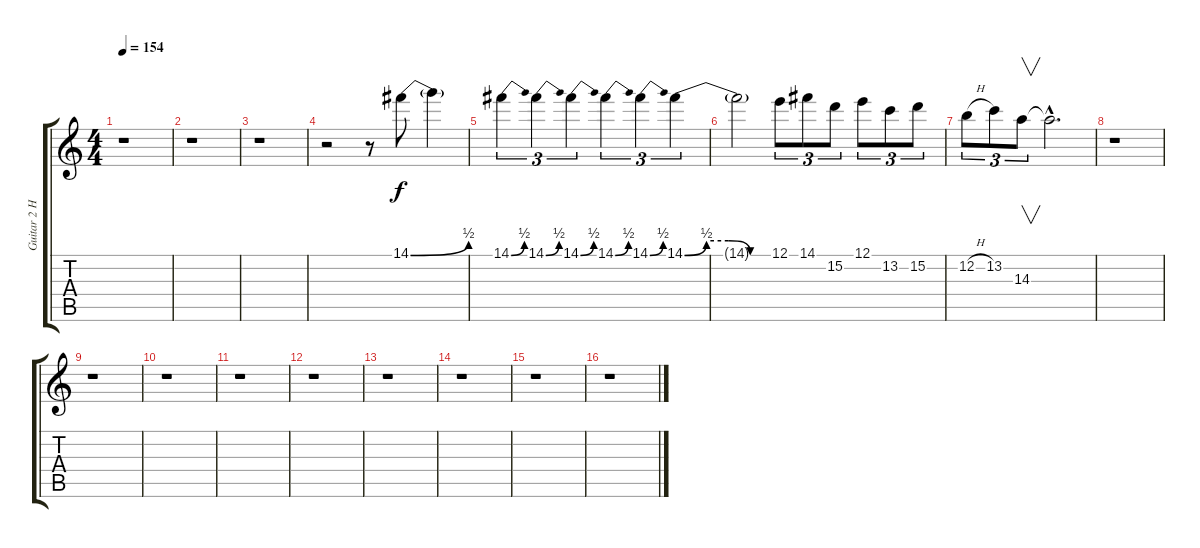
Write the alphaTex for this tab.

\track ("Guitar 2 Harm." "Guitar 2 H") {instrument distortionguitar}
\staff {score tabs}
\tuning (E4 B3 G3 D3 A2 E2) {hide}
\ts (4 4)
\tempo 154
\clef g2
\ks c
r.1{dy f} |
r.1 |
r.1 |
r.2 r.8 14.1{be (bend 0 0 60 2)}.8 14.1{t}.4 |
14.1{be (bend 0 0 60 2)}.4{tu (3 2)} 14.1{be (bend 0 0 60 2)}.4{tu (3 2)} 14.1{be (bend 0 0 60 2)}.4{tu (3 2)} 14.1{be (bend 0 0 60 2)}.4{tu (3 2)} 14.1{be (bend 0 0 60 2)}.4{tu (3 2)} 14.1{be (custom 0 0 15 2 30 2 45 0 60 0)}.4{tu (3 2)} |
14.1{t}.2 12.1.8{tu (3 2)} 14.1.8{tu (3 2)} 15.2.8{tu (3 2)} 12.1.8{tu (3 2)} 13.2.8{tu (3 2)} 15.2.8{tu (3 2)} |
12.2{h}.8{tu (3 2)} 13.2.8{tu (3 2)} 14.3.8{v tu (3 2)} 14.3{hac t}.2{d} |
r.1 |
r.1 |
r.1 |
r.1 |
r.1 |
r.1 |
r.1 |
r.1 |
r.1
